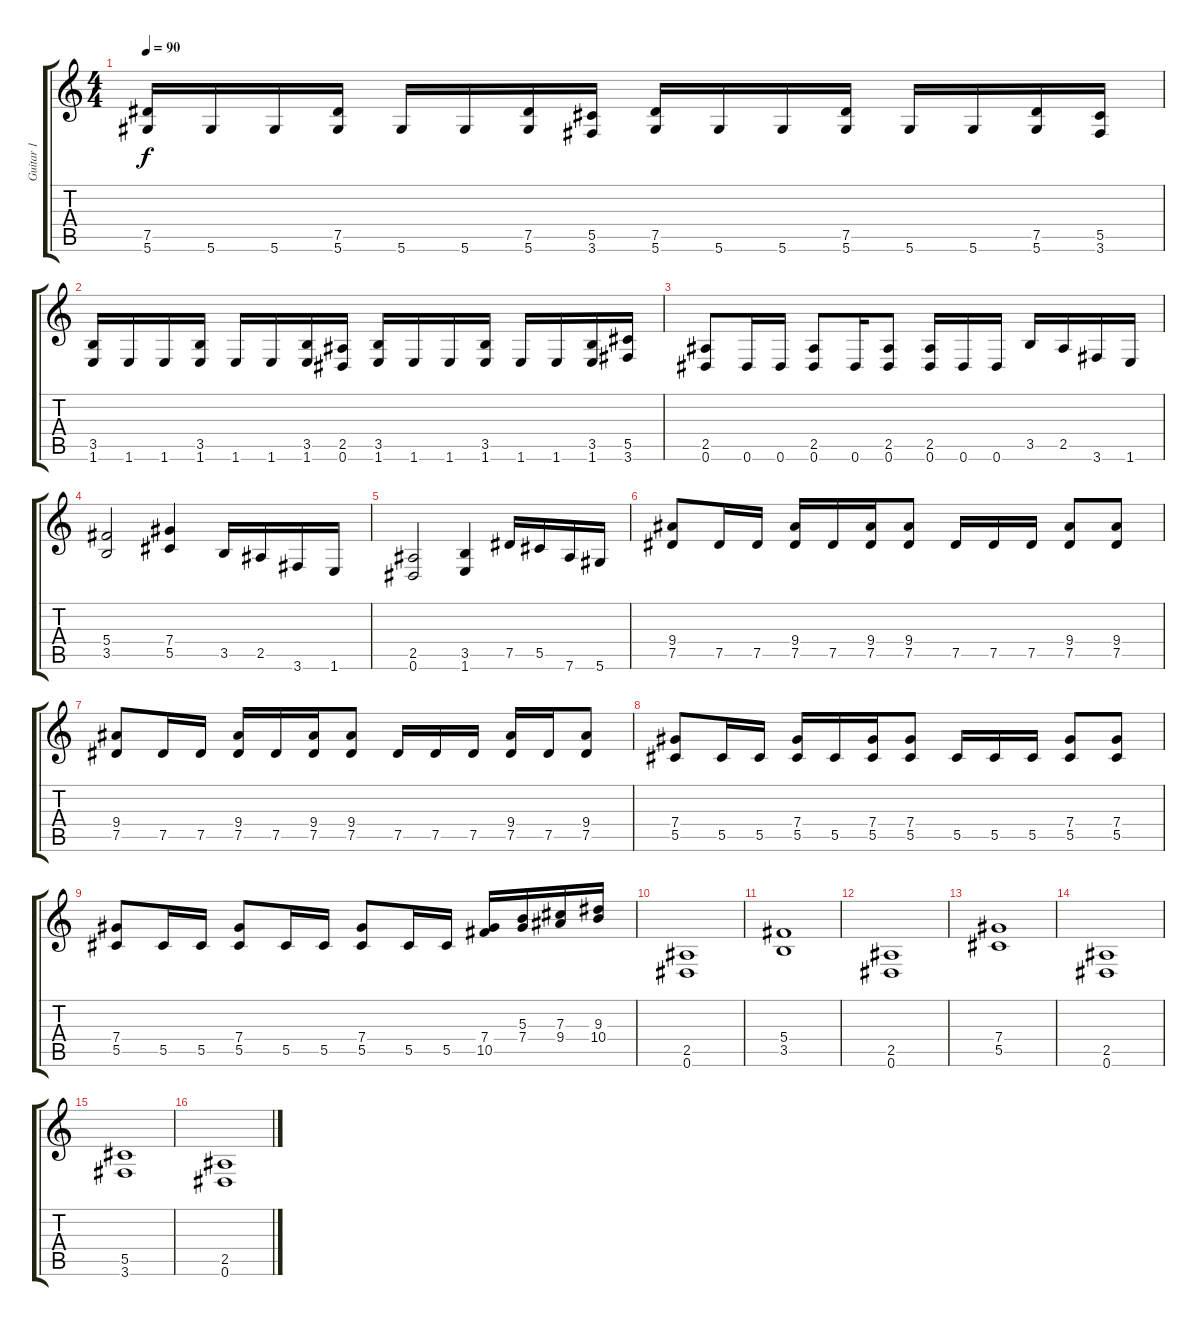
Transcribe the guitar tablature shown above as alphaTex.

\track ("Guitar 1" "Guitar 1") {instrument distortionguitar}
\staff {score tabs}
\tuning (Eb4 Bb3 Gb3 Db3 Ab2 Eb2) {hide}
\ts (4 4)
\tempo 90
\clef g2
\ks c
(7.5 5.6).16{dy f} 5.6.16 5.6.16 (7.5 5.6).16 5.6.16 5.6.16 (7.5 5.6).16 (5.5 3.6).16 (7.5 5.6).16 5.6.16 5.6.16 (7.5 5.6).16 5.6.16 5.6.16 (7.5 5.6).16 (5.5 3.6).16 |
(3.5 1.6).16 1.6.16 1.6.16 (3.5 1.6).16 1.6.16 1.6.16 (3.5 1.6).16 (2.5 0.6).16 (3.5 1.6).16 1.6.16 1.6.16 (3.5 1.6).16 1.6.16 1.6.16 (3.5 1.6).16 (5.5 3.6).16 |
(2.5 0.6).8 0.6.16 0.6.16 (2.5 0.6).8 0.6.16 (2.5 0.6).8 (2.5 0.6).16 0.6.16 0.6.16 3.5.16 2.5.16 3.6.16 1.6.16 |
(5.4 3.5).2 (7.4 5.5).4 3.5.16 2.5.16 3.6.16 1.6.16 |
(2.5 0.6).2 (3.5 1.6).4 7.5.16 5.5.16 7.6.16 5.6.16 |
(9.4 7.5).8 7.5.16 7.5.16 (9.4 7.5).16 7.5.16 (9.4 7.5).16 (9.4 7.5).8 7.5.16 7.5.16 7.5.16 (9.4 7.5).8 (9.4 7.5).8 |
(9.4 7.5).8 7.5.16 7.5.16 (9.4 7.5).16 7.5.16 (9.4 7.5).16 (9.4 7.5).8 7.5.16 7.5.16 7.5.16 (9.4 7.5).16 7.5.16 (9.4 7.5).8 |
(7.4 5.5).8 5.5.16 5.5.16 (7.4 5.5).16 5.5.16 (7.4 5.5).16 (7.4 5.5).8 5.5.16 5.5.16 5.5.16 (7.4 5.5).8 (7.4 5.5).8 |
(7.4 5.5).8 5.5.16 5.5.16 (7.4 5.5).8 5.5.16 5.5.16 (7.4 5.5).8 5.5.16 5.5.16 (7.4 10.5).16 (5.3 7.4).16 (7.3 9.4).16 (9.3 10.4).16 |
(2.5 0.6).1 |
(5.4 3.5).1 |
(2.5 0.6).1 |
(7.4 5.5).1 |
(2.5 0.6).1 |
(5.5 3.6).1 |
(2.5 0.6).1
